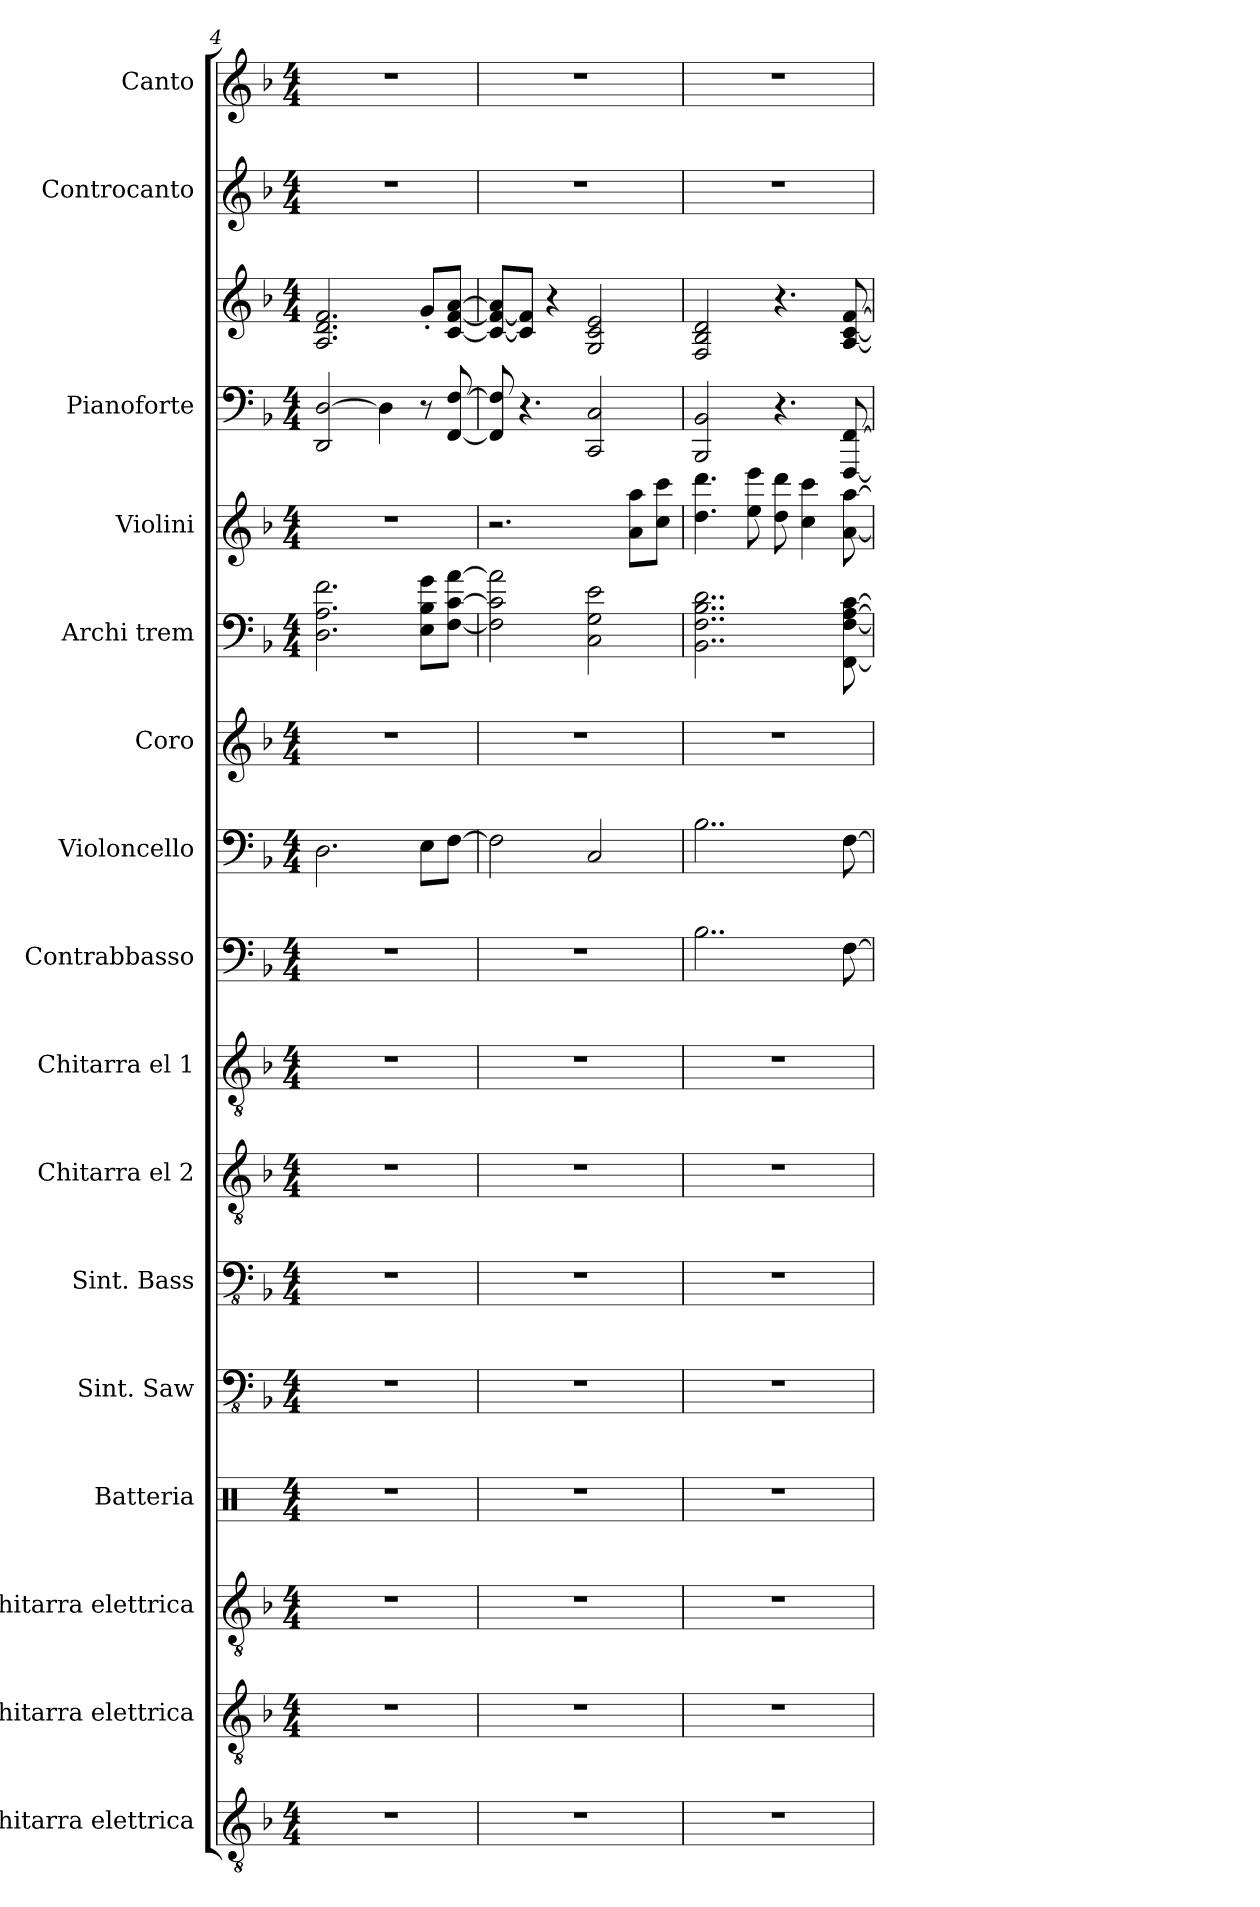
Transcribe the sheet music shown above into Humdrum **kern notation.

**kern	**kern	**kern	**kern	**kern	**kern	**kern	**kern	**kern	**kern	**kern	**kern	**kern	**kern	**kern	**kern	**kern
*part16	*part15	*part14	*part13	*part12	*part11	*part10	*part9	*part8	*part7	*part6	*part5	*part4	*part3	*part3	*part2	*part1
*staff17	*staff16	*staff15	*staff14	*staff13	*staff12	*staff11	*staff10	*staff9	*staff8	*staff7	*staff6	*staff5	*staff4	*staff3	*staff2	*staff1
*I"Chitarra elettrica	*I"Chitarra elettrica	*I"Chitarra elettrica	*I"Batteria	*I"Sint. Saw	*I"Sint. Bass	*I"Chitarra el 2	*I"Chitarra el 1	*I"Contrabbasso	*I"Violoncello	*I"Coro	*I"Archi trem	*I"Violini	*I"Pianoforte	*	*I"Controcanto	*I"Canto
*I'Chit. el.	*I'Chit. el.	*I'Chit. el.	*I'Batt.	*I'SintS	*I'SintB	*I'ChiE2	*I'ChiE1	*I'Cb	*I'Vc	*I'Coro	*I'Ar.tr	*I'Vl.	*I'Pf	*	*I'cCnt	*I'Cnt
*clefGv2	*clefGv2	*clefGv2	*clefX	*clefFv4	*clefFv4	*clefGv2	*clefGv2	*clefF4	*clefF4	*clefG2	*clefF4	*clefG2	*clefF4	*clefG2	*clefG2	*clefG2
*ITrd7c12	*ITrd7c12	*ITrd7c12	*	*	*	*	*	*ITrd7c12	*	*	*	*	*	*	*	*
*k[b-]	*k[b-]	*k[b-]	*k[]	*k[b-]	*k[b-]	*k[b-]	*k[b-]	*k[b-]	*k[b-]	*k[b-]	*k[b-]	*k[b-]	*k[b-]	*k[b-]	*k[b-]	*k[b-]
*M4/4	*M4/4	*M4/4	*M4/4	*M4/4	*M4/4	*M4/4	*M4/4	*M4/4	*M4/4	*M4/4	*M4/4	*M4/4	*M4/4	*M4/4	*M4/4	*M4/4
=4	=4	=4	=4	=4	=4	=4	=4	=4	=4	=4	=4	=4	=4	=4	=4	=4
1r	1r	1r	1r	1r	1r	1r	1r	1r	2.D\	1r	2.D\ 2.A\ 2.f\	1r	2DD/ [2D/	2.A/ 2.d/ 2.f/	1r	1r
.	.	.	.	.	.	.	.	.	.	.	.	.	4D\]	.	.	.
.	.	.	.	.	.	.	.	.	8E\L	.	8E\ 8B-\ 8g\L	.	8r	8g'/L	.	.
.	.	.	.	.	.	.	.	.	[8F\J	.	[8F\ [8c\ [8a\J	.	[8FF/ [8F/	[8c/ [8f/ [8a/J	.	.
=5	=5	=5	=5	=5	=5	=5	=5	=5	=5	=5	=5	=5	=5	=5	=5	=5
1r	1r	1r	1r	1r	1r	1r	1r	1r	2F\]	1r	2F\] 2c\] 2a\]	2.r	8FF/] 8F/]	8c/_ 8f/_ 8a/]L	1r	1r
.	.	.	.	.	.	.	.	.	.	.	.	.	4.r	8c/] 8f/]J	.	.
.	.	.	.	.	.	.	.	.	.	.	.	.	.	4r	.	.
.	.	.	.	.	.	.	.	.	2C/	.	2C\ 2G\ 2e\	.	2CC/ 2C/	2G/ 2c/ 2e/	.	.
.	.	.	.	.	.	.	.	.	.	.	.	8a\ 8aa\L	.	.	.	.
.	.	.	.	.	.	.	.	.	.	.	.	8cc\ 8ccc\J	.	.	.	.
=6	=6	=6	=6	=6	=6	=6	=6	=6	=6	=6	=6	=6	=6	=6	=6	=6
1r	1r	1r	1r	1r	1r	1r	1r	2..BB-\	2..B-\	1r	2..BB-\ 2..F\ 2..B-\ 2..d\	4.dd\ 4.ddd\	2BBB-/ 2BB-/	2F/ 2B-/ 2d/	1r	1r
.	.	.	.	.	.	.	.	.	.	.	.	8ee\ 8eee\	.	.	.	.
.	.	.	.	.	.	.	.	.	.	.	.	8dd\ 8ddd\	4.r	4.r	.	.
.	.	.	.	.	.	.	.	.	.	.	.	4cc\ 4ccc\	.	.	.	.
.	.	.	.	.	.	.	.	[8FF\	[8F\	.	[8FF\ [8F\ [8A\ [8c\	[8a\ [8aa\	[8FFF/ [8FF/	[8A/ [8c/ [8f/	.	.
=	=	=	=	=	=	=	=	=	=	=	=	=	=	=	=	=
*-	*-	*-	*-	*-	*-	*-	*-	*-	*-	*-	*-	*-	*-	*-	*-	*-
